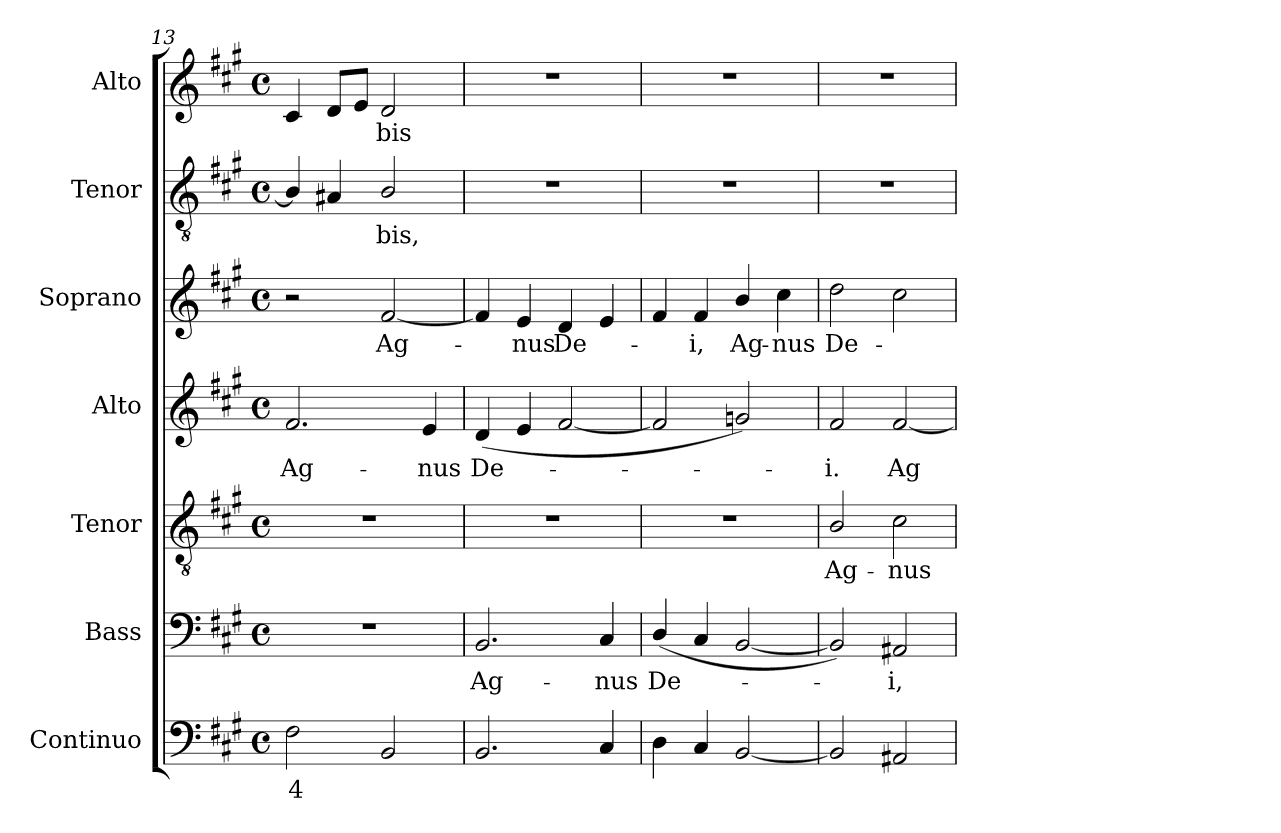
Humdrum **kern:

**kern	**text	**kern	**text	**kern	**text	**kern	**text	**kern	**text	**kern	**text	**kern	**text
*part7	*part7	*part6	*part6	*part5	*part5	*part4	*part4	*part3	*part3	*part2	*part2	*part1	*part1
*staff7	*staff7	*staff6	*staff6	*staff5	*staff5	*staff4	*staff4	*staff3	*staff3	*staff2	*staff2	*staff1	*staff1
*I"Continuo	*	*I"Bass	*	*I"Tenor	*	*I"Alto	*	*I"Soprano	*	*I"Tenor	*	*I"Alto	*
*I'Cont.	*	*I'B.	*	*I'T.	*	*I'A.	*	*I'S.	*	*I'T.	*	*I'A.	*
*clefF4	*	*clefF4	*	*clefGv2	*	*clefG2	*	*clefG2	*	*clefGv2	*	*clefG2	*
*	*	*	*	*ITrd7c12	*	*	*	*	*	*ITrd7c12	*	*	*
*k[f#c#g#]	*	*k[f#c#g#]	*	*k[f#c#g#]	*	*k[f#c#g#]	*	*k[f#c#g#]	*	*k[f#c#g#]	*	*k[f#c#g#]	*
*A:	*	*A:	*	*A:	*	*A:	*	*A:	*	*A:	*	*A:	*
*M4/4	*	*M4/4	*	*M4/4	*	*M4/4	*	*M4/4	*	*M4/4	*	*M4/4	*
*met(c)	*	*met(c)	*	*met(c)	*	*met(c)	*	*met(c)	*	*met(c)	*	*met(c)	*
=13	=13	=13	=13	=13	=13	=13	=13	=13	=13	=13	=13	=13	=13
!	!LO:LY:b:color=#000000	!	!	!	!	!	!	!	!	!	!	!	!
!	!	!	!	!	!	!	!LO:LY:b:color=#000000	!	!	!	!	!	!
2F#i\	4	1r	.	1r	.	2.f#i/	Ag-	2r	.	4BBi/]	.	4c#i/	.
.	.	.	.	.	.	.	.	.	.	4AA#Xi/	.	8di/L	.
.	.	.	.	.	.	.	.	.	.	.	.	8ei/J	.
!	!	!	!	!	!	!	!	!	!LO:LY:b:color=#000000	!	!	!	!
!	!	!	!	!	!	!	!	!	!	!	!LO:LY:b:color=#000000	!	!
!	!	!	!	!	!	!	!	!	!	!	!	!	!LO:LY:b:color=#000000
2BBi/	.	.	.	.	.	.	.	[2f#i/	Ag-	2BBi/	-bis,	2di/	-bis
!	!	!	!	!	!	!	!LO:LY:b:color=#000000	!	!	!	!	!	!
.	.	.	.	.	.	4ei/	-nus	.	.	.	.	.	.
=14	=14	=14	=14	=14	=14	=14	=14	=14	=14	=14	=14	=14	=14
!	!	!	!LO:LY:b:color=#000000	!	!	!	!	!	!	!	!	!	!
!	!	!	!	!	!	!	!LO:LY:b:color=#000000	!	!	!	!	!	!
2.BBi/	.	2.BBi/	Ag-	1r	.	(4di/	De-	4f#i/]	.	1r	.	1r	.
!	!	!	!	!	!	!	!	!	!LO:LY:b:color=#000000	!	!	!	!
.	.	.	.	.	.	4ei/	.	4ei/	-nus	.	.	.	.
!	!	!	!	!	!	!	!	!	!LO:LY:b:color=#000000	!	!	!	!
.	.	.	.	.	.	[2f#i/	.	4di/	De-	.	.	.	.
!	!	!	!LO:LY:b:color=#000000	!	!	!	!	!	!	!	!	!	!
4C#i/	.	4C#i/	-nus	.	.	.	.	4ei/	.	.	.	.	.
!!LO:PB:g=z
=15	=15	=15	=15	=15	=15	=15	=15	=15	=15	=15	=15	=15	=15
!	!	!	!LO:LY:b:color=#000000	!	!	!	!	!	!	!	!	!	!
4Di\	.	(4Di/	De-	1r	.	2f#i/]	.	4f#i/	.	1r	.	1r	.
!	!	!	!	!	!	!	!	!	!LO:LY:b:color=#000000	!	!	!	!
4C#i/	.	4C#i/	.	.	.	.	.	4f#i/	-i,	.	.	.	.
!	!	!	!	!	!	!	!	!	!LO:LY:b:color=#000000	!	!	!	!
[2BBi/	.	[2BBi/	.	.	.	2gni/)	.	4bi/	Ag-	.	.	.	.
!	!	!	!	!	!	!	!	!	!LO:LY:b:color=#000000	!	!	!	!
.	.	.	.	.	.	.	.	4cc#i\	-nus	.	.	.	.
=16	=16	=16	=16	=16	=16	=16	=16	=16	=16	=16	=16	=16	=16
!	!	!	!	!	!LO:LY:b:color=#000000	!	!	!	!	!	!	!	!
!	!	!	!	!	!	!	!LO:LY:b:color=#000000	!	!	!	!	!	!
!	!	!	!	!	!	!	!	!	!LO:LY:b:color=#000000	!	!	!	!
2BBi/]	.	2BBi/])	.	2BBi/	Ag-	2f#i/	-i.	2ddi\	De-	1r	.	1r	.
!	!	!	!LO:LY:b:color=#000000	!	!	!	!	!	!	!	!	!	!
!	!	!	!	!	!LO:LY:b:color=#000000	!	!	!	!	!	!	!	!
!	!	!	!	!	!	!	!LO:LY:b:color=#000000	!	!	!	!	!	!
2AA#Xi/	.	2AA#Xi/	-i,	2C#i\	-nus	[2f#i/	Ag-	2cc#i\	.	.	.	.	.
=	=	=	=	=	=	=	=	=	=	=	=	=	=
*-	*-	*-	*-	*-	*-	*-	*-	*-	*-	*-	*-	*-	*-
